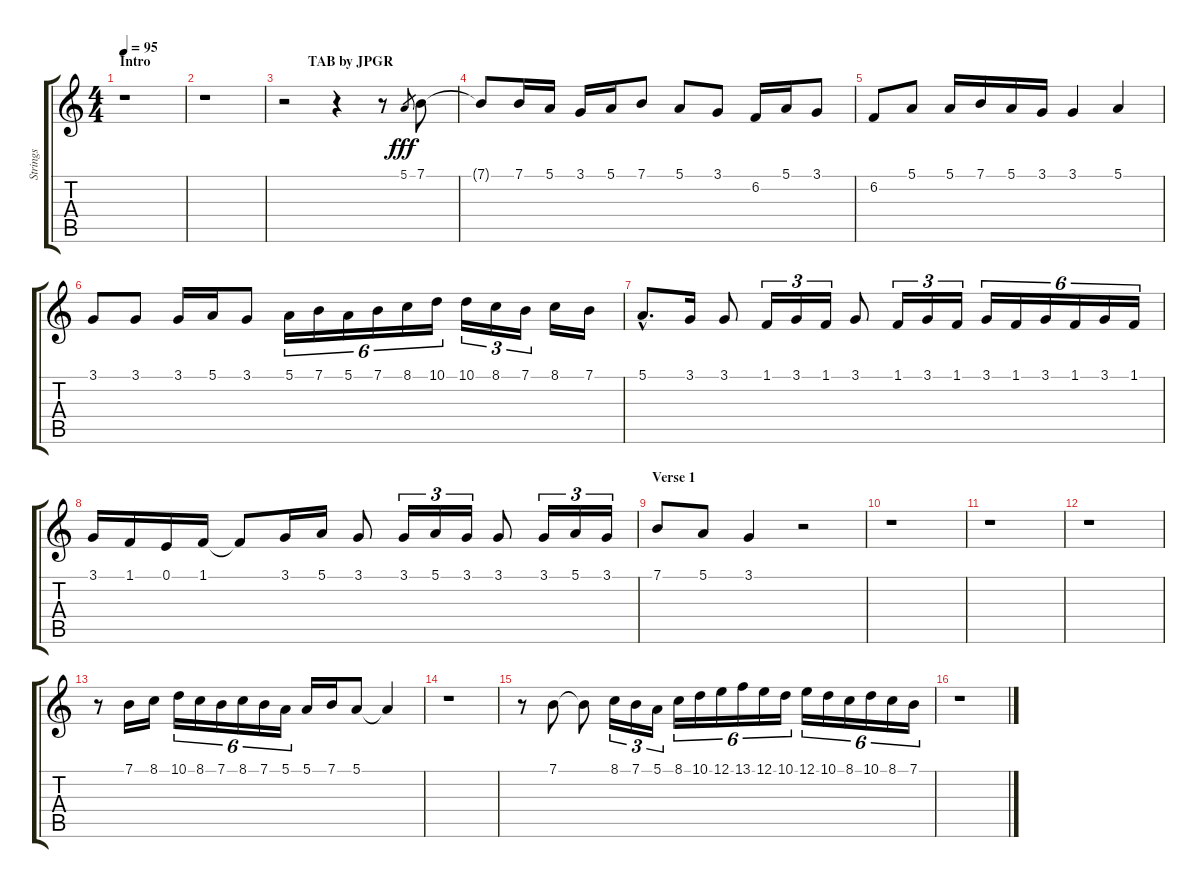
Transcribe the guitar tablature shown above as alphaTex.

\track ("Strings" "Strings") {instrument lead1square}
\staff {score tabs}
\tuning (E4 B3 G3 D3 A2 E2) {hide}
\ts (4 4)
\section ("" "Intro                                             TAB by JPGR")
\tempo 95
\clef g2
\ks c
r.1{dy fff instrument lead1square} |
r.1 |
r.2 r.4 r.8 5.1.8{gr} 7.1.8 |
7.1{t}.8 7.1.16 5.1.16 3.1.16 5.1.16 7.1.8 5.1.8 3.1.8 6.2.16 5.1.16 3.1.8 |
6.2.8 5.1.8 5.1.16 7.1.16 5.1.16 3.1.16 3.1.4 5.1.4 |
3.1.8 3.1.8 3.1.16 5.1.16 3.1.8 5.1.16{tu (6 4)} 7.1.16{tu (6 4)} 5.1.16{tu (6 4)} 7.1.16{tu (6 4)} 8.1.16{tu (6 4)} 10.1.16{tu (6 4)} 10.1.16{tu (3 2)} 8.1.16{tu (3 2)} 7.1.16{tu (3 2)} 8.1.16 7.1.16 |
5.1{hac}.8{d} 3.1.16 3.1.8 1.1.16{tu (3 2)} 3.1.16{tu (3 2)} 1.1.16{tu (3 2)} 3.1.8 1.1.16{tu (3 2)} 3.1.16{tu (3 2)} 1.1.16{tu (3 2)} 3.1.16{tu (6 4)} 1.1.16{tu (6 4)} 3.1.16{tu (6 4)} 1.1.16{tu (6 4)} 3.1.16{tu (6 4)} 1.1.16{tu (6 4)} |
3.1.16 1.1.16 0.1.16 1.1.16 1.1{t}.8 3.1.16 5.1.16 3.1.8 3.1.16{tu (3 2)} 5.1.16{tu (3 2)} 3.1.16{tu (3 2)} 3.1.8 3.1.16{tu (3 2)} 5.1.16{tu (3 2)} 3.1.16{tu (3 2)} |
\section ("" "Verse 1")
7.1.8 5.1.8 3.1.4 r.2 |
r.1 |
r.1 |
r.1 |
r.8 7.1.16 8.1.16 10.1.16{tu (6 4)} 8.1.16{tu (6 4)} 7.1.16{tu (6 4)} 8.1.16{tu (6 4)} 7.1.16{tu (6 4)} 5.1.16{tu (6 4)} 5.1.16 7.1.16 5.1.8 5.1{t}.4 |
r.1 |
r.8 7.1.8 7.1{t}.8 8.1.16{tu (3 2)} 7.1.16{tu (3 2)} 5.1.16{tu (3 2)} 8.1.16{tu (6 4)} 10.1.16{tu (6 4)} 12.1.16{tu (6 4)} 13.1.16{tu (6 4)} 12.1.16{tu (6 4)} 10.1.16{tu (6 4)} 12.1.16{tu (6 4)} 10.1.16{tu (6 4)} 8.1.16{tu (6 4)} 10.1.16{tu (6 4)} 8.1.16{tu (6 4)} 7.1.16{tu (6 4)} |
r.1
